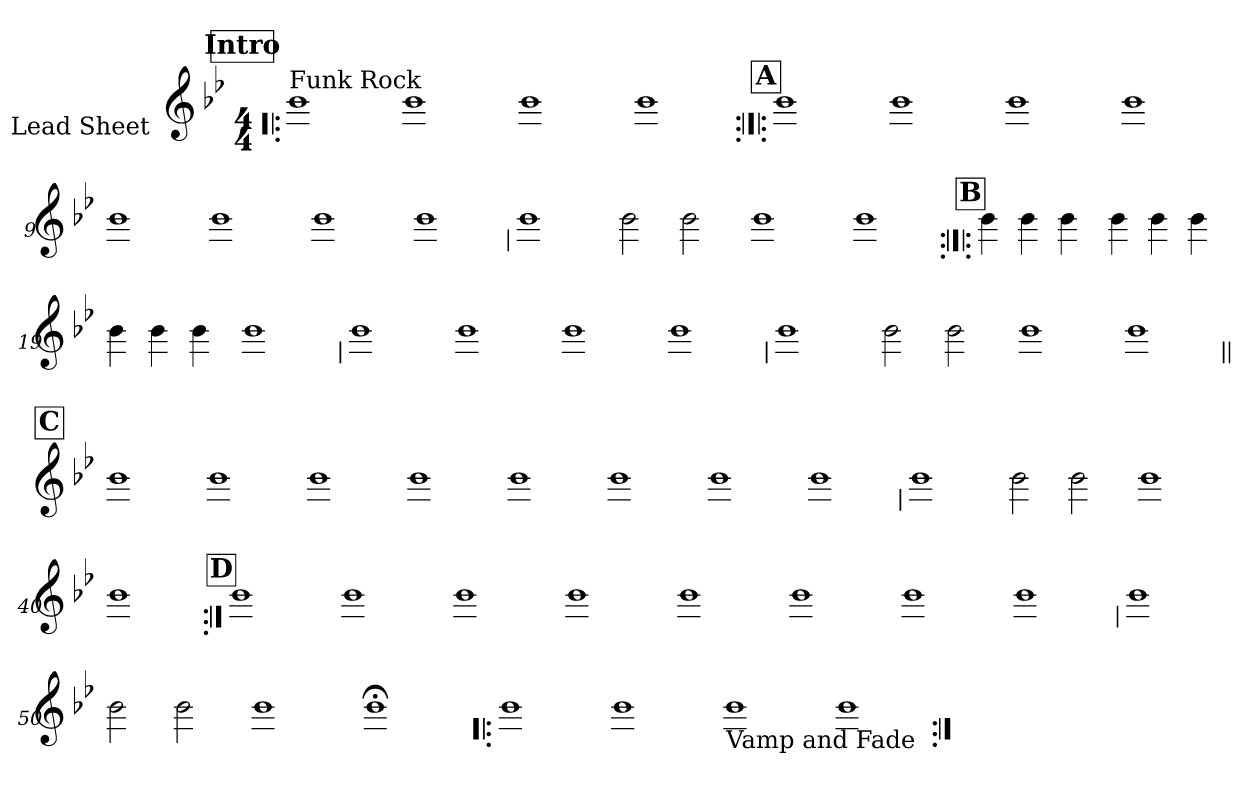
**kern
*part1
*staff1
*I"Lead Sheet
*stria0
*clefG2
*k[b-e-]
*g:
*M4/4
*MM115
!!LO:REH:place=s1:a:t=Intro
=1!|:
!LO:TX:a:t=Funk Rock
1b-
=2-
1b-
=3-
1b-
=4-
1b-
!!LO:LB:g=z
!!LO:REH:place=s1:a:t=A
=5:|!|:
1b-
=6-
1b-
=7-
1b-
=8-
1b-
=9-
1b-
=10-
1b-
=11-
1b-
=12-
1b-
!!LO:LB:g=z
=13
1b-
=14-
2b-
2b-
=15-
1b-
=16-
1b-
!!LO:LB:g=z
!!LO:REH:place=s1:a:t=B
=17:|!|:
4b-
4b-
4b-
=18-
4b-
4b-
4b-
=19-
4b-
4b-
4b-
=20-
1b-
!!LO:LB:g=z
=21
1b-
=22-
1b-
=23-
1b-
=24-
1b-
!!LO:LB:g=z
=25
1b-
=26-
2b-
2b-
=27-
1b-
=28-
1b-
!!LO:LB:g=z
!!LO:REH:place=s1:a:t=C
=29||
1b-
=30-
1b-
=31-
1b-
=32-
1b-
=33-
1b-
=34-
1b-
=35-
1b-
=36-
1b-
!!LO:LB:g=z
=37
1b-
=38-
2b-
2b-
=39-
1b-
=40-
1b-
!!LO:LB:g=z
!!LO:REH:place=s1:a:t=D
=41:|!
1b-
=42-
1b-
=43-
1b-
=44-
1b-
=45-
1b-
=46-
1b-
=47-
1b-
=48-
1b-
!!LO:LB:g=z
=49
1b-
=50-
2b-
2b-
=51-
1b-
=52-
1b-;
!!LO:LB:g=z
=53!|:
1b-
=54-
1b-
=55-
!LO:TX:b:t=Vamp and Fade
1b-
=56-
1b-
=:|!
*-
